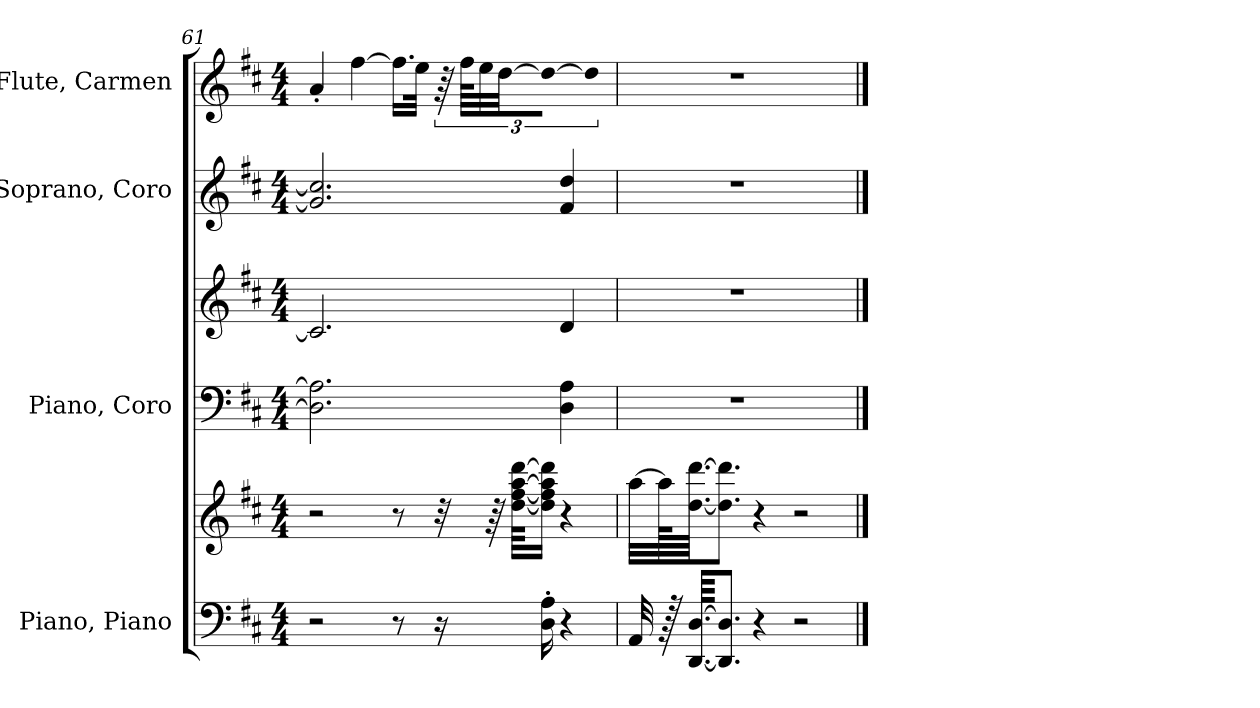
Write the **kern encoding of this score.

**kern	**kern	**kern	**kern	**kern	**kern
*part4	*part4	*part3	*part3	*part2	*part1
*staff6	*staff5	*staff4	*staff3	*staff2	*staff1
*I"Piano, Piano	*	*I"Piano, Coro	*	*I"Soprano, Coro	*I"Flute, Carmen
*I'Pno.	*	*I'Pno.	*	*I'S.	*I'Fl.
*clefF4	*clefG2	*clefF4	*clefG2	*clefG2	*clefG2
*k[f#c#]	*k[f#c#]	*k[f#c#]	*k[f#c#]	*k[f#c#]	*k[f#c#]
*M4/4	*M4/4	*M4/4	*M4/4	*M4/4	*M4/4
=61	=61	=61	=61	=61	=61
2r	2r	2.D\] 2.A\]	2.c#/]	2.g/] 2.cc#/]	4a'/
.	.	.	.	.	[4ff#\
8r	8r	.	.	.	16.ff#\LL]
.	.	.	.	.	32ee\JJk
16r	32r	.	.	.	96r
.	.	.	.	.	96ff#\KLLL
.	.	.	.	.	48ee\
.	64r	.	.	.	.
.	.	.	.	.	[48dd\J
.	[64dd\ [64ff#\ [64aa\ [64ddd\KKLL	.	.	.	.
16D\' 16A\'	16dd\] 16ff#\] 16aa\] 16ddd\]JJ	.	.	.	16dd\JJ_
4r	4r	4D\ 4A\	4d/	4f#/ 4dd/	4dd\]
!!LO:PB:g=z
=62	=62	=62	=62	=62	=62
32AA/	[32aa\LLL	1r	1r	1r	1r
128r	128aa\KL]	.	.	.	.
[64.DD/ [64.D/KKKL	[64.dd\ [64.ddd\JJJ	.	.	.	.
8.DD/] 8.D/]J	8.dd\] 8.ddd\]J	.	.	.	.
4r	4r	.	.	.	.
2r	2r	.	.	.	.
==	==	==	==	==	==
*-	*-	*-	*-	*-	*-
